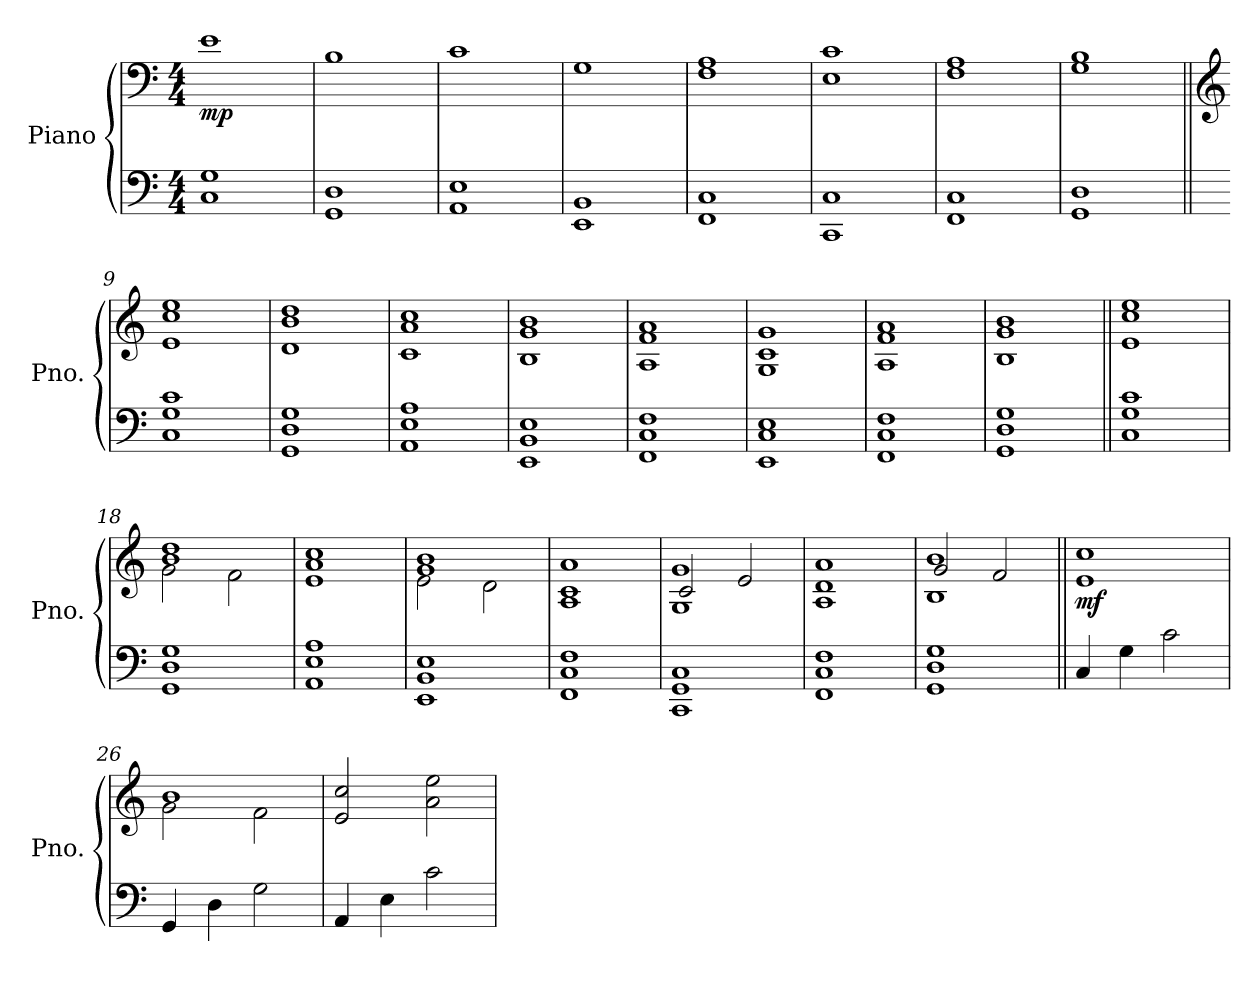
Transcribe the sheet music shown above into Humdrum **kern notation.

**kern	**kern	**dynam
*part1	*part1	*part1
*staff2	*staff1	*staff1/2
*I"Piano	*	*
*I'Pno.	*	*
*clefF4	*clefF4	*
*k[]	*k[]	*
*M4/4	*M4/4	*
*MM140	*MM140	*
=1	=1	=1
!	!	!LO:DY:b
1C 1G	1e	mp
=2	=2	=2
1GG 1D	1B	.
=3	=3	=3
1AA 1E	1c	.
=4	=4	=4
1EE 1BB	1G	.
=5	=5	=5
1FF 1C	1F 1A	.
=6	=6	=6
1CC 1C	1E 1c	.
=7	=7	=7
1FF 1C	1F 1A	.
=8	=8	=8
1GG 1D	1G 1B	.
=9||	=9||	=9||
*	*clefG2	*
1C 1G 1c	1e 1cc 1ee	.
=10	=10	=10
1GG 1D 1G	1d 1b 1dd	.
=11	=11	=11
1AA 1E 1A	1c 1a 1cc	.
=12	=12	=12
1EE 1BB 1E	1B 1g 1b	.
=13	=13	=13
1FF 1C 1F	1A 1f 1a	.
=14	=14	=14
1EE 1C 1E	1G 1c 1g	.
=15	=15	=15
1FF 1C 1F	1A 1f 1a	.
=16	=16	=16
1GG 1D 1G	1B 1g 1b	.
!!LO:LB:g=z
=17||	=17||	=17||
1C 1G 1c	1e 1cc 1ee	.
=18	=18	=18
*	*^	*
1GG 1D 1G	1b 1dd	2g\	.
.	.	2f\	.
*	*v	*v	*
=19	=19	=19
1AA 1E 1A	1e 1a 1cc	.
=20	=20	=20
*	*^	*
1EE 1BB 1E	1g 1b	2e\	.
.	.	2d\	.
*	*v	*v	*
=21	=21	=21
1FF 1C 1F	1A 1c 1a	.
=22	=22	=22
*	*^	*
1CC 1GG 1C	1G 1g	2c/	.
.	.	2e/	.
*	*v	*v	*
=23	=23	=23
1FF 1C 1F	1A 1d 1a	.
=24	=24	=24
*	*^	*
1GG 1D 1G	1B 1b	2g/	.
.	.	2f/	.
=25||	=25||	=25||	=25||
!	!	!	!LO:DY:b
*	*v	*v	*
4C/	1e 1cc	mf
4G\	.	.
2c\	.	.
=26	=26	=26
*	*^	*
4GG/	1b	2g\	.
4D\	.	.	.
2G\	.	2f\	.
*	*v	*v	*
=27	=27	=27
4AA/	2e/ 2cc/	.
4E\	.	.
2c\	2a\ 2ee\	.
=	=	=
*-	*-	*-
